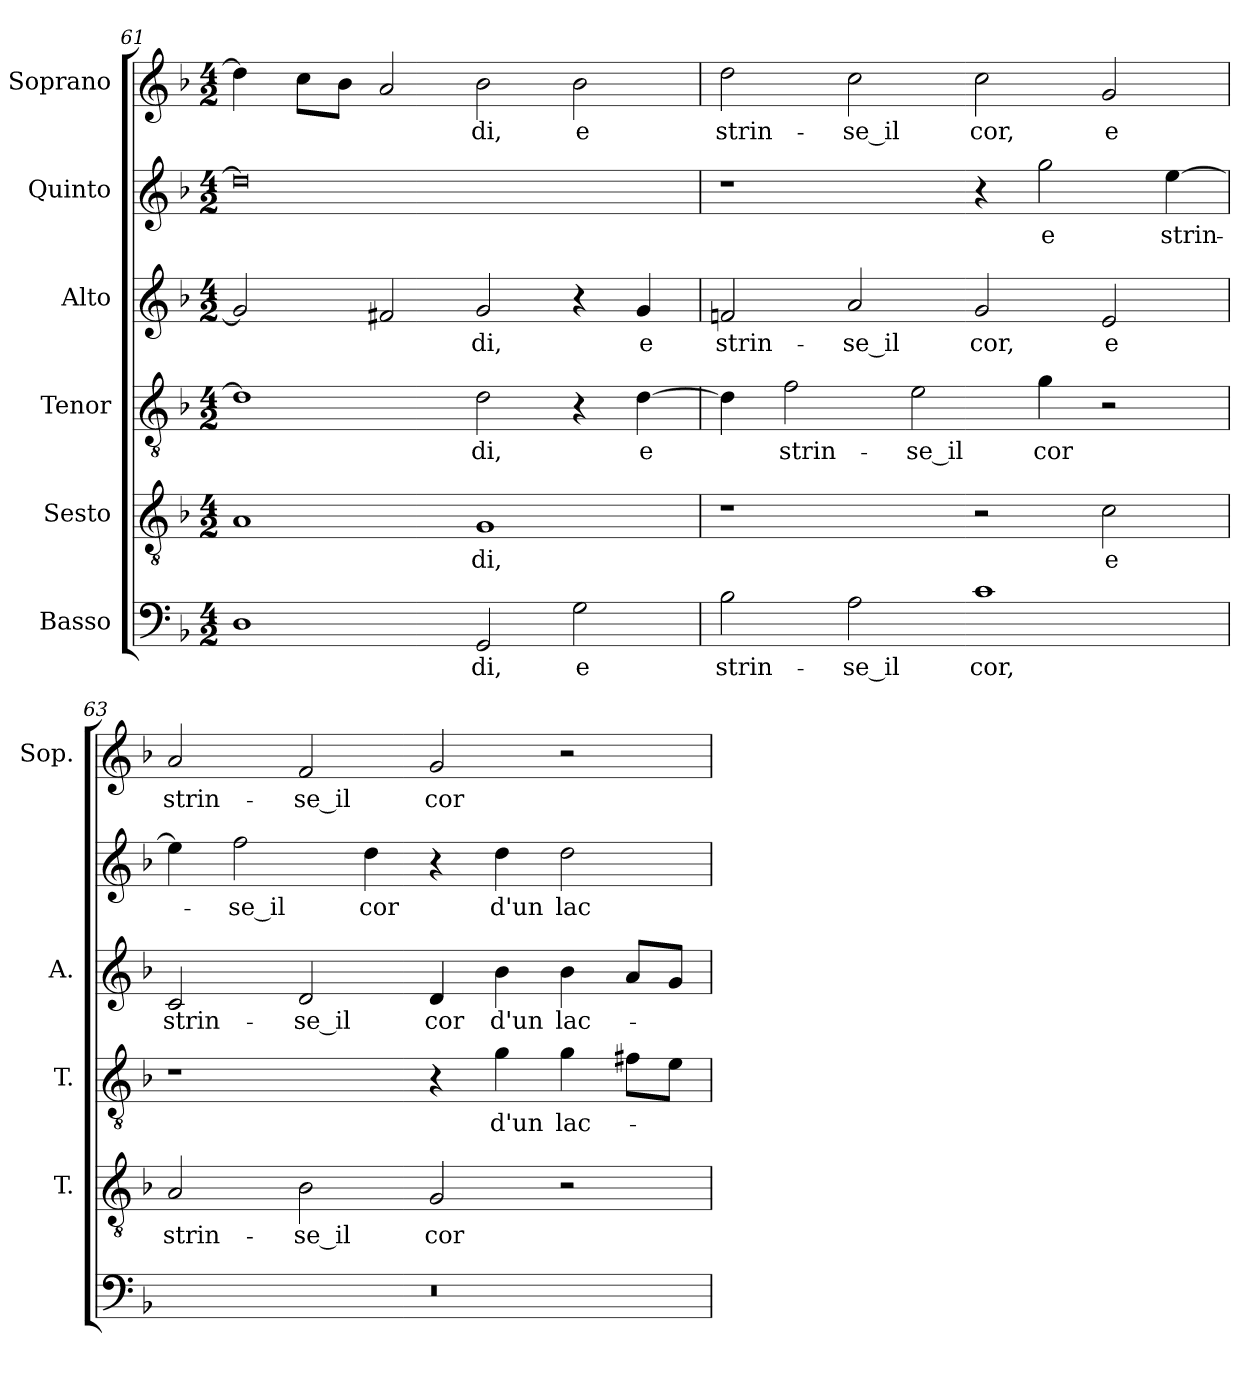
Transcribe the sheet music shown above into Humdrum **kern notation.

**kern	**text	**kern	**text	**kern	**text	**kern	**text	**kern	**text	**kern	**text
*part6	*part6	*part5	*part5	*part4	*part4	*part3	*part3	*part2	*part2	*part1	*part1
*staff6	*staff6	*staff5	*staff5	*staff4	*staff4	*staff3	*staff3	*staff2	*staff2	*staff1	*staff1
*I"Basso	*	*I"Sesto	*	*I"Tenor	*	*I"Alto	*	*I"Quinto	*	*I"Soprano	*
*	*	*I'T.	*	*I'T.	*	*I'A.	*	*	*	*I'Sop.	*
!!LO:LB:g=z
*clefF4	*	*clefGv2	*	*clefGv2	*	*clefG2	*	*clefG2	*	*clefG2	*
*	*	*ITrd7c12	*	*ITrd7c12	*	*	*	*	*	*	*
*k[b-]	*	*k[b-]	*	*k[b-]	*	*k[b-]	*	*k[b-]	*	*k[b-]	*
*F:	*	*F:	*	*F:	*	*F:	*	*F:	*	*F:	*
*M4/2	*	*M4/2	*	*M4/2	*	*M4/2	*	*M4/2	*	*M4/2	*
=61	=61	=61	=61	=61	=61	=61	=61	=61	=61	=61	=61
1Di	.	1AAi	.	1Di]	.	2gi/]	.	0ddi]	.	4ddi\]	.
.	.	.	.	.	.	.	.	.	.	8cci\L	.
.	.	.	.	.	.	.	.	.	.	8b-i\J	.
.	.	.	.	.	.	2f#Xi/	.	.	.	2ai/	.
!	!LO:LY:b:color=#000000	!	!	!	!	!	!	!	!	!	!
!	!	!	!LO:LY:b:color=#000000	!	!	!	!	!	!	!	!
!	!	!	!	!	!LO:LY:b:color=#000000	!	!	!	!	!	!
!	!	!	!	!	!	!	!LO:LY:b:color=#000000	!	!	!	!
!	!	!	!	!	!	!	!	!	!	!	!LO:LY:b:color=#000000
2GGi/	-di,	1GGi	-di,	2Di\	-di,	2gi/	-di,	.	.	2b-i\	-di,
!	!LO:LY:b:color=#000000	!	!	!	!	!	!	!	!	!	!
!	!	!	!	!	!	!	!	!	!	!	!LO:LY:b:color=#000000
2Gi\	e	.	.	4r	.	4r	.	.	.	2b-i\	e
!	!	!	!	!	!LO:LY:b:color=#000000	!	!	!	!	!	!
!	!	!	!	!	!	!	!LO:LY:b:color=#000000	!	!	!	!
.	.	.	.	[4Di\	e	4gi/	e	.	.	.	.
=62	=62	=62	=62	=62	=62	=62	=62	=62	=62	=62	=62
!	!LO:LY:b:color=#000000	!	!	!	!	!	!	!	!	!	!
!	!	!	!	!	!	!	!LO:LY:b:color=#000000	!	!	!	!
!	!	!	!	!	!	!	!	!	!	!	!LO:LY:b:color=#000000
2B-i\	strin-	1r	.	4Di\]	.	2fni/	strin-	1r	.	2ddi\	strin-
!	!	!	!	!	!LO:LY:b:color=#000000	!	!	!	!	!	!
.	.	.	.	2Fi\	strin-	.	.	.	.	.	.
!	!LO:LY:b:color=#000000	!	!	!	!	!	!	!	!	!	!
!	!	!	!	!	!	!	!LO:LY:b:color=#000000	!	!	!	!
!	!	!	!	!	!	!	!	!	!	!	!LO:LY:b:color=#000000
2Ai\	-se_il	.	.	.	.	2ai/	-se_il	.	.	2cci\	-se_il
!	!	!	!	!	!LO:LY:b:color=#000000	!	!	!	!	!	!
.	.	.	.	2Ei\	-se_il	.	.	.	.	.	.
!	!LO:LY:b:color=#000000	!	!	!	!	!	!	!	!	!	!
!	!	!	!	!	!	!	!LO:LY:b:color=#000000	!	!	!	!
!	!	!	!	!	!	!	!	!	!	!	!LO:LY:b:color=#000000
1ci	cor,	2r	.	.	.	2gi/	cor,	4r	.	2cci\	cor,
!	!	!	!	!	!LO:LY:b:color=#000000	!	!	!	!	!	!
!	!	!	!	!	!	!	!	!	!LO:LY:b:color=#000000	!	!
.	.	.	.	4Gi\	cor	.	.	2ggi\	e	.	.
!	!	!	!LO:LY:b:color=#000000	!	!	!	!	!	!	!	!
!	!	!	!	!	!	!	!LO:LY:b:color=#000000	!	!	!	!
!	!	!	!	!	!	!	!	!	!	!	!LO:LY:b:color=#000000
.	.	2Ci\	e	2r	.	2ei/	e	.	.	2gi/	e
!	!	!	!	!	!	!	!	!	!LO:LY:b:color=#000000	!	!
.	.	.	.	.	.	.	.	[4eei\	strin-	.	.
=63	=63	=63	=63	=63	=63	=63	=63	=63	=63	=63	=63
!LO:N:vis=1	!	!	!	!	!	!	!	!	!	!	!
!	!	!	!LO:LY:b:color=#000000	!	!	!	!	!	!	!	!
!	!	!	!	!	!	!	!LO:LY:b:color=#000000	!	!	!	!
!	!	!	!	!	!	!	!	!	!	!	!LO:LY:b:color=#000000
0r	.	2AAi/	strin-	1r	.	2ci/	strin-	4eei\]	.	2ai/	strin-
!	!	!	!	!	!	!	!	!	!LO:LY:b:color=#000000	!	!
.	.	.	.	.	.	.	.	2ffi\	-se_il	.	.
!	!	!	!LO:LY:b:color=#000000	!	!	!	!	!	!	!	!
!	!	!	!	!	!	!	!LO:LY:b:color=#000000	!	!	!	!
!	!	!	!	!	!	!	!	!	!	!	!LO:LY:b:color=#000000
.	.	2BB-i\	-se_il	.	.	2di/	-se_il	.	.	2fi/	-se_il
!	!	!	!	!	!	!	!	!	!LO:LY:b:color=#000000	!	!
.	.	.	.	.	.	.	.	4ddi\	cor	.	.
!	!	!	!LO:LY:b:color=#000000	!	!	!	!	!	!	!	!
!	!	!	!	!	!	!	!LO:LY:b:color=#000000	!	!	!	!
!	!	!	!	!	!	!	!	!	!	!	!LO:LY:b:color=#000000
.	.	2GGi/	cor	4r	.	4di/	cor	4r	.	2gi/	cor
!	!	!	!	!	!LO:LY:b:color=#000000	!	!	!	!	!	!
!	!	!	!	!	!	!	!LO:LY:b:color=#000000	!	!	!	!
!	!	!	!	!	!	!	!	!	!LO:LY:b:color=#000000	!	!
.	.	.	.	4Gi\	d'un	4b-i\	d'un	4ddi\	d'un	.	.
!	!	!	!	!	!LO:LY:b:color=#000000	!	!	!	!	!	!
!	!	!	!	!	!	!	!LO:LY:b:color=#000000	!	!	!	!
!	!	!	!	!	!	!	!	!	!LO:LY:b:color=#000000	!	!
.	.	2r	.	4Gi\	lac-	4b-i\	lac-	2ddi\	lac-	2r	.
.	.	.	.	8F#Xi\L	.	8ai/L	.	.	.	.	.
.	.	.	.	8Ei\J	.	8gi/J	.	.	.	.	.
=	=	=	=	=	=	=	=	=	=	=	=
*-	*-	*-	*-	*-	*-	*-	*-	*-	*-	*-	*-
